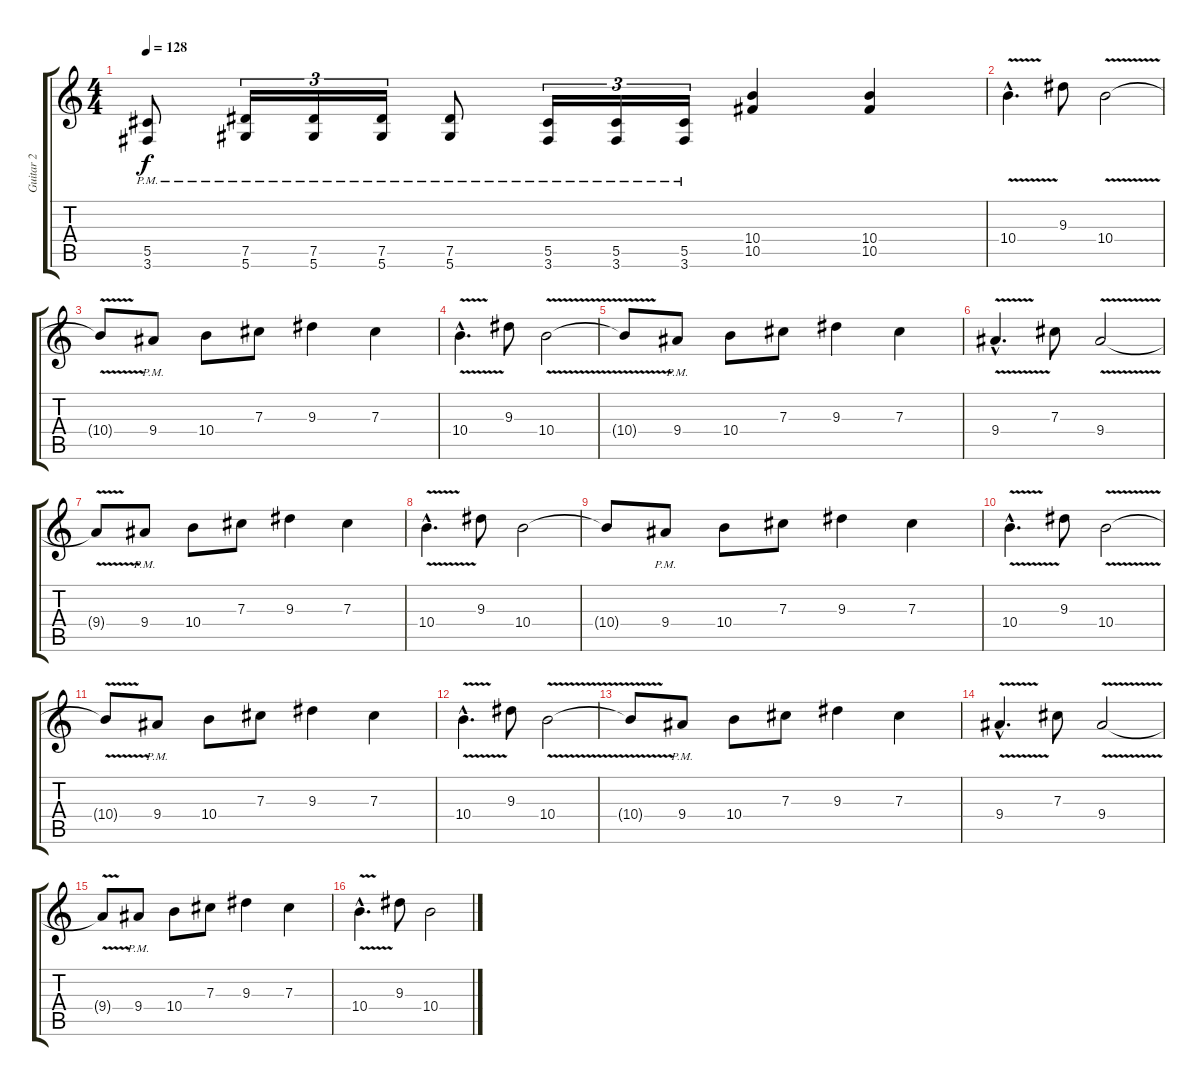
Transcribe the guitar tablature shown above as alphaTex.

\track ("Guitar 2" "Guitar 2") {instrument overdrivenguitar}
\staff {score tabs}
\tuning (Eb4 Bb3 Gb3 Db3 Ab2 Eb2) {hide}
\ts (4 4)
\tempo 128
\clef g2
\ks c
(5.5{pm} 3.6{pm}).8{dy f} (7.5{pm} 5.6{pm}).16{tu (3 2)} (7.5{pm} 5.6{pm}).16{tu (3 2)} (7.5{pm} 5.6{pm}).16{tu (3 2)} (7.5{pm} 5.6{pm}).8 (5.5{pm} 3.6{pm}).16{tu (3 2)} (5.5{pm} 3.6{pm}).16{tu (3 2)} (5.5{pm} 3.6{pm}).16{tu (3 2)} (10.4 10.5).4 (10.4 10.5).4 |
10.4{v hac}.4{d volume 16 balance 14 instrument distortionguitar} 9.3.8 10.4{v}.2 |
10.4{t}.8 9.4{pm}.8 10.4.8 7.3.8 9.3.4 7.3.4 |
10.4{v hac}.4{d} 9.3.8 10.4{v}.2 |
10.4{t}.8 9.4{pm}.8 10.4.8 7.3.8 9.3.4 7.3.4 |
9.4{v hac}.4{d} 7.3.8 9.4{v}.2 |
9.4{t}.8 9.4{pm}.8 10.4.8 7.3.8 9.3.4 7.3.4 |
10.4{v hac}.4{d} 9.3.8 10.4.2 |
10.4{t}.8 9.4{pm}.8 10.4.8 7.3.8 9.3.4 7.3.4 |
10.4{v hac}.4{d volume 16 balance 14 instrument distortionguitar} 9.3.8 10.4{v}.2 |
10.4{t}.8 9.4{pm}.8 10.4.8 7.3.8 9.3.4 7.3.4 |
10.4{v hac}.4{d} 9.3.8 10.4{v}.2 |
10.4{t}.8 9.4{pm}.8 10.4.8 7.3.8 9.3.4 7.3.4 |
9.4{v hac}.4{d} 7.3.8 9.4{v}.2 |
9.4{t}.8 9.4{pm}.8 10.4.8 7.3.8 9.3.4 7.3.4 |
10.4{v hac}.4{d} 9.3.8 10.4.2
